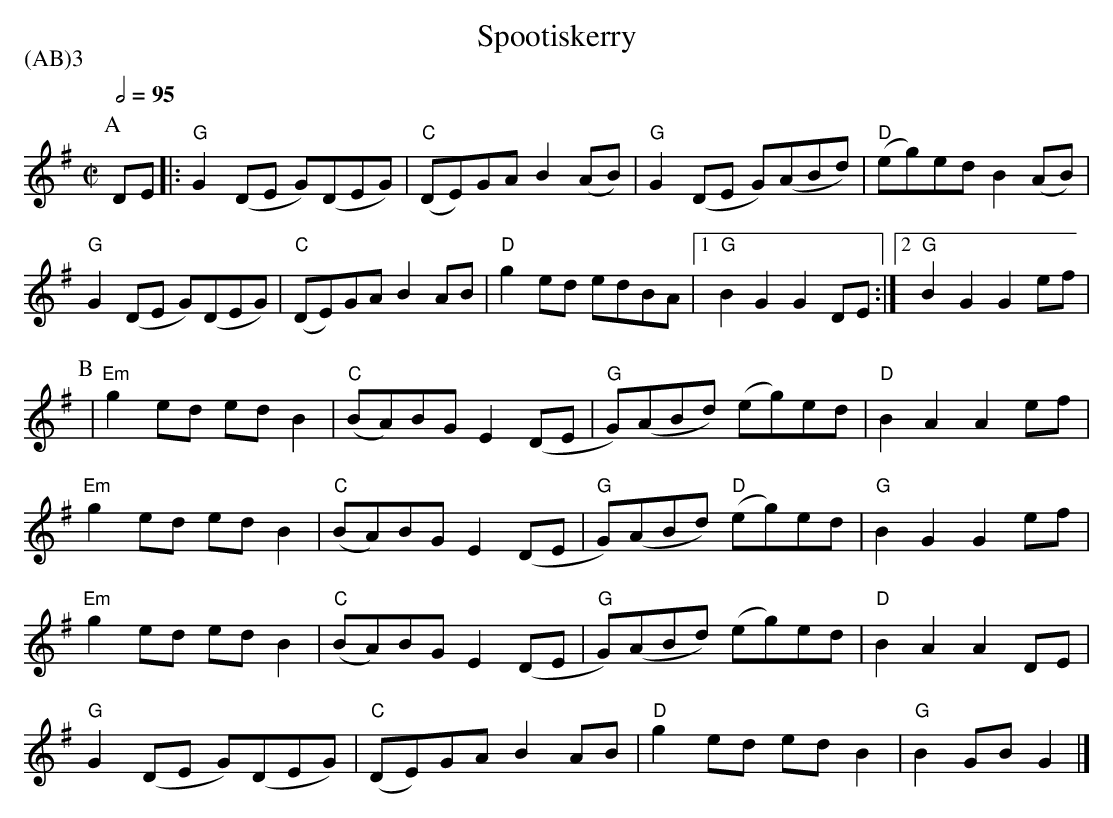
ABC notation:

X:1
T:Spootiskerry
P:(AB)3
M:C|
L:1/8
Q:1/2=95
K:G
[P:A] DE|:"G"G2 (DE G)(DEG)|"C"(DE)GA B2 (AB)|"G"G2 (DE G)(ABd)|"D"(eg)ed B2 (AB)|
"G"G2 (DE G)(DEG)|"C"(DE)GA B2 AB|"D"g2 ed edBA|1"G"B2 G2 G2DE:|2"G"B2 G2 G2ef|
[P:B]| "Em"g2 ed ed B2|"C"(BA)BG E2 (DE|"G"G)(ABd) (eg)ed|"D"B2 A2 A2ef|
"Em"g2 ed ed B2|"C"(BA)BG E2 (DE|"G"G)(ABd) "D"(eg)ed|"G"B2G2 G2ef|
"Em"g2 ed ed B2|"C"(BA)BG E2 (DE|"G"G)(ABd) (eg)ed|"D"B2A2 A2DE|
"G"G2 (DE G)(DEG)|"C"(DE)GA B2 AB|"D"g2 ed ed B2|"G"B2GB G2|]
